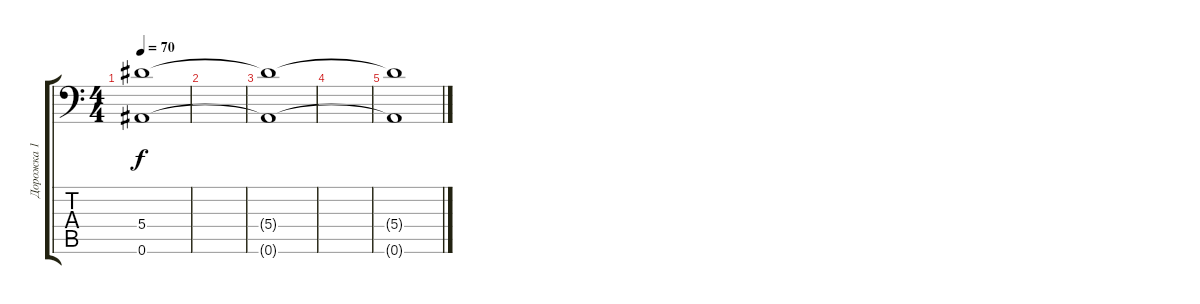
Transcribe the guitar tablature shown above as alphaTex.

\track ("Дорожка 1" "Дорожка 1") {instrument distortionguitar}
\staff {score tabs}
\tuning (C4 G3 Eb3 Bb2 F2 Bb1) {hide}
\ts (4 4)
\tempo 70
\clef f4
\ks c
(5.4{t} 0.6{t}).1{dy f} |
|
(5.4{t} 0.6{t}).1 |
|
(5.4{t} 0.6{t}).1
